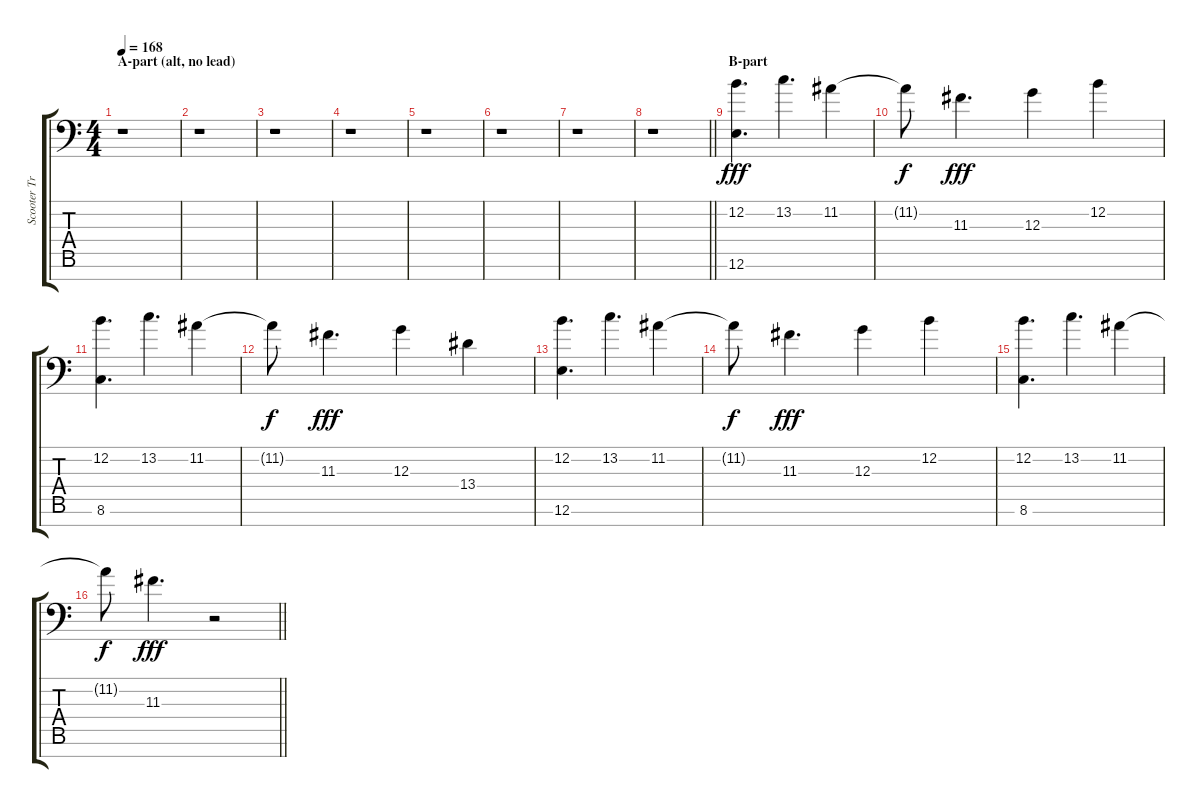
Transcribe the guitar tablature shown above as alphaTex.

\track ("Scooter Trancegate" "Scooter Tr") {instrument pad4choir}
\staff {score tabs}
\tuning (Gb5 B3 G3 D3 A2 E2 C-1) {hide}
\ts (4 4)
\section ("" "A-part (alt, no lead)")
\tempo 168
\clef f4
\ks c
r.1{dy fff} |
r.1 |
r.1 |
r.1 |
r.1 |
r.1 |
r.1 |
\barLineRight lightlight
r.1 |
\section ("" "B-part")
(12.2 12.6).4{d} 13.2.4{d} 11.2.4 |
11.2{t}.8{dy f} 11.3.4{d dy fff} 12.3.4 12.2.4 |
(12.2 8.6).4{d} 13.2.4{d} 11.2.4 |
11.2{t}.8{dy f} 11.3.4{d dy fff} 12.3.4 13.4.4 |
(12.2 12.6).4{d} 13.2.4{d} 11.2.4 |
11.2{t}.8{dy f} 11.3.4{d dy fff} 12.3.4 12.2.4 |
(12.2 8.6).4{d} 13.2.4{d} 11.2.4 |
\barLineRight lightlight
11.2{t}.8{dy f} 11.3.4{d dy fff} r.2
